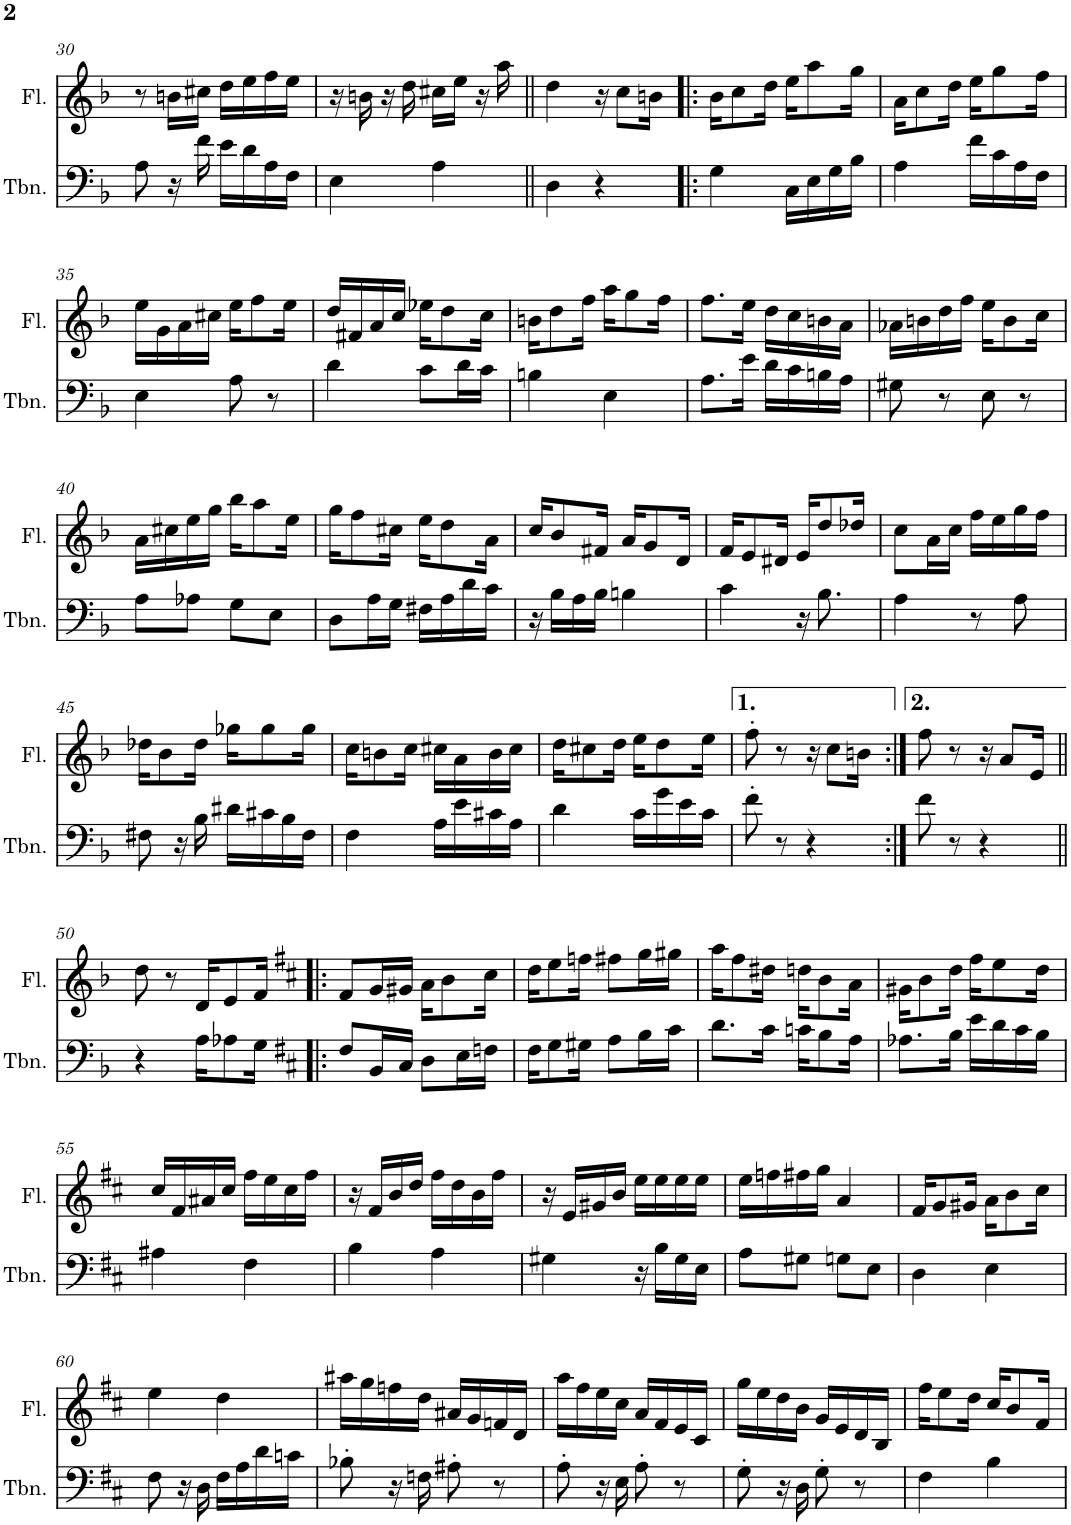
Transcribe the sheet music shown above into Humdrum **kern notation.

**kern	**kern
*part2	*part1
*staff2	*staff1
*I"Trombone	*I"Flûte
*I'Tbn.	*I'Fl.
!!LO:PB:g=z
*clefF4	*clefG2
*k[b-]	*k[b-]
*M2/4	*M2/4
=30	=30
8A\	8r
16r	16bn\LL
16f\	16cc#X\JJ
16e\LL	16dd\LL
16d\	16ee\
16A\	16ff\
16F\JJ	16ee\JJ
=31	=31
4E\	16r
.	16bn\
.	16r
.	16dd\
4A\	16cc#X\LL
.	16ee\JJ
.	16r
.	16aa\
=32||	=32||
4D\	4dd\
4r	16r
.	8cc\L
.	16bn\Jk
=33!|:	=33!|:
4G\	16b-\KL
.	8cc\
.	16dd\Jk
16C\LL	16ee\KL
16E\	8aa\
16G\	.
16B-\JJ	16gg\Jk
=34	=34
4A\	16a\KL
.	8cc\
.	16dd\Jk
16f\LL	16ee\KL
16c\	8gg\
16A\	.
16F\JJ	16ff\Jk
!!LO:LB:g=z
=35	=35
4E\	16ee\LL
.	16g\
.	16a\
.	16cc#X\JJ
8A\	16ee\KL
.	8ff\
8r	.
.	16ee\Jk
=36	=36
4d\	16dd/LL
.	16f#X/
.	16a/
.	16cc/JJ
8c\L	16ee-X\KL
.	8dd\
16d\L	.
16c\JJ	16cc\Jk
=37	=37
4Bn\	16bn\KL
.	8dd\
.	16ff\Jk
4E\	16aa\KL
.	8gg\
.	16ff\Jk
=38	=38
8.A\L	8.ff\L
16e\Jk	16ee\Jk
16d\LL	16dd\LL
16c\	16cc\
16Bn\	16bn\
16A\JJ	16a\JJ
=39	=39
8G#X\	16a-X\LL
.	16bn\
8r	16dd\
.	16ff\JJ
8E\	16ee\KL
.	8b\
8r	.
.	16cc\Jk
!!LO:LB:g=z
=40	=40
8A\L	16a\LL
.	16cc#X\
8A-X\J	16ee\
.	16gg\JJ
8G\L	16bb-\KL
.	8aa\
8E\J	.
.	16ee\Jk
=41	=41
8D\L	16gg\KL
.	8ff\
16A\L	.
16G\JJ	16cc#X\Jk
16F#X\LL	16ee\KL
16A\	8dd\
16d\	.
16c\JJ	16a\Jk
=42	=42
16r	16cc/KL
16B-\LL	8b-/
16A\	.
16B-\JJ	16f#X/Jk
4Bn\	16a/KL
.	8g/
.	16d/Jk
=43	=43
4c\	16f/KL
.	8e/
.	16d#X/Jk
16r	16e/KL
8.B-\	8dd/
.	16dd-X/Jk
=44	=44
4A\	8cc\L
.	16a\L
.	16cc\JJ
8r	16ff\LL
.	16ee\
8A\	16gg\
.	16ff\JJ
!!LO:LB:g=z
=45	=45
8F#X\	16dd-X\KL
.	8b-\
16r	.
16B-\	16dd-\Jk
16d#X\LL	16gg-X\KL
16c#X\	8gg-\
16B-\	.
16F#\JJ	16gg-\Jk
=46	=46
4F\	16cc\KL
.	8bn\
.	16cc\Jk
16A\LL	16cc#X\LL
16e\	16a\
16c#X\	16b\
16A\JJ	16cc#\JJ
=47	=47
4d\	16dd\KL
.	8cc#X\
.	16dd\Jk
16c\LL	16ee\KL
16g\	8dd\
16e\	.
16c\JJ	16ee\Jk
=48	=48
8f'\	8ff'\
8r	8r
4r	16r
.	8cc\L
.	16bn\Jk
=49:|!	=49:|!
8f\	8ff\
8r	8r
4r	16r
.	8a/L
.	16e/Jk
!!LO:LB:g=z
=50||	=50||
4r	8dd\
.	8r
16A\KL	16d/KL
8A-X\	8e/
16G\Jk	16f/Jk
=51!|:	=51!|:
*k[f#c#]	*k[f#c#]
8F#/L	8f#/L
16BB/L	16g/L
16C#/JJ	16g#X/JJ
8D\L	16a\KL
.	8b\
16E\L	.
16Fn\JJ	16cc#\Jk
=52	=52
16F#\KL	16dd\KL
8G\	8ee\
16G#X\Jk	16ffn\Jk
8A\L	8ff#X\L
16B\L	16gg\L
16c#\JJ	16gg#X\JJ
=53	=53
8.d\L	16aa\KL
.	8ff#\
16c#\Jk	16dd#X\Jk
16cn\KL	16ddn\KL
8B\	8b\
16A\Jk	16a\Jk
=54	=54
8.A-X\L	16g#X\KL
.	8b\
16B\Jk	16dd\Jk
16e\LL	16ff#\KL
16d\	8ee\
16c#\	.
16B\JJ	16dd\Jk
!!LO:LB:g=z
=55	=55
4A#X\	16cc#/LL
.	16f#/
.	16a#X/
.	16cc#/JJ
4F#\	16ff#\LL
.	16ee\
.	16cc#\
.	16ff#\JJ
=56	=56
4B\	16r
.	16f#/LL
.	16b/
.	16dd/JJ
4A\	16ff#\LL
.	16dd\
.	16b\
.	16ff#\JJ
=57	=57
4G#X\	16r
.	16e/LL
.	16g#X/
.	16b/JJ
16r	16ee\LL
16B\LL	16ee\
16G#\	16ee\
16E\JJ	16ee\JJ
=58	=58
8A\L	16ee\LL
.	16ffn\
8G#X\J	16ff#X\
.	16gg\JJ
8Gn\L	4a/
8E\J	.
=59	=59
4D\	16f#/KL
.	8g/
.	16g#X/Jk
4E\	16a\KL
.	8b\
.	16cc#\Jk
!!LO:LB:g=z
=60	=60
8F#\	4ee\
16r	.
16D\	.
16F#\LL	4dd\
16A\	.
16d\	.
16cn\JJ	.
=61	=61
8B-X'\	16aa#X\LL
.	16gg\
16r	16ffn\
16Fn\	16dd\JJ
8A#X'\	16a#X/LL
.	16g/
8r	16fn/
.	16d/JJ
=62	=62
8A'\	16aa\LL
.	16ff#\
16r	16ee\
16E\	16cc#\JJ
8A'\	16a/LL
.	16f#/
8r	16e/
.	16c#/JJ
=63	=63
8G'\	16gg\LL
.	16ee\
16r	16dd\
16D\	16b\JJ
8G'\	16g/LL
.	16e/
8r	16d/
.	16B/JJ
=64	=64
4F#\	16ff#\KL
.	8ee\
.	16dd\Jk
4B\	16cc#/KL
.	8b/
.	16f#/Jk
=	=
*-	*-
